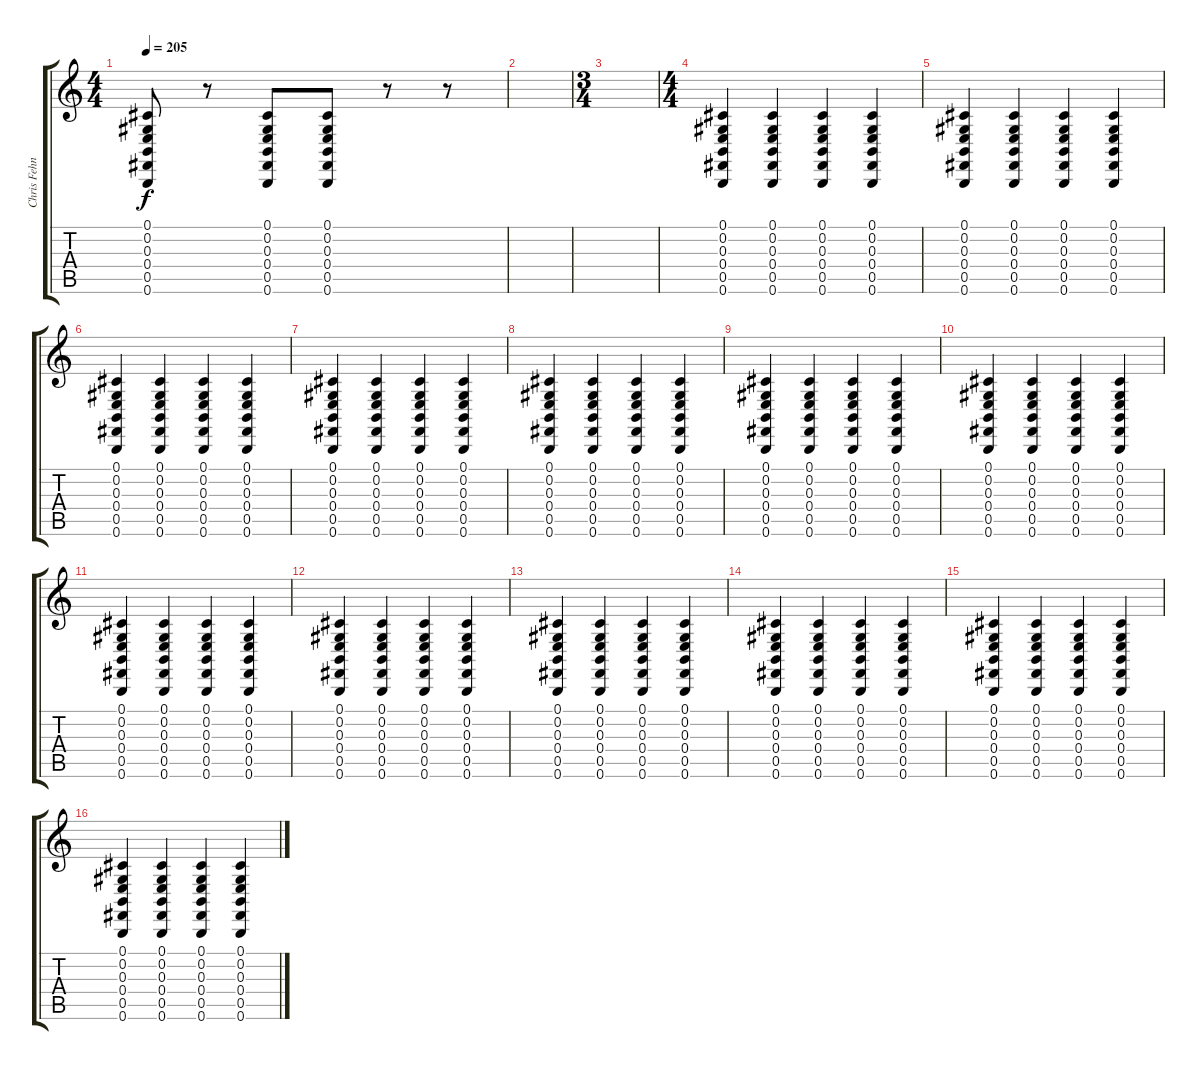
\track ("Chris Fehn" "Chris Fehn") {instrument melodictom}
\staff {score tabs}
\tuning (Db4 Ab3 E3 B2 Gb2 B1) {hide}
\ts (4 4)
\tempo 205
\clef g2
\ks c
(0.1 0.2 0.3 0.4 0.5 0.6).8{dy f} r.8 (0.1 0.2 0.3 0.4 0.5 0.6).8 (0.1 0.2 0.3 0.4 0.5 0.6).8 r.8 r.8 |
|
\ts (3 4)
|
\ts (4 4)
(0.1 0.2 0.3 0.4 0.5 0.6).4 (0.1 0.2 0.3 0.4 0.5 0.6).4 (0.1 0.2 0.3 0.4 0.5 0.6).4 (0.1 0.2 0.3 0.4 0.5 0.6).4 |
(0.1 0.2 0.3 0.4 0.5 0.6).4 (0.1 0.2 0.3 0.4 0.5 0.6).4 (0.1 0.2 0.3 0.4 0.5 0.6).4 (0.1 0.2 0.3 0.4 0.5 0.6).4 |
(0.1 0.2 0.3 0.4 0.5 0.6).4 (0.1 0.2 0.3 0.4 0.5 0.6).4 (0.1 0.2 0.3 0.4 0.5 0.6).4 (0.1 0.2 0.3 0.4 0.5 0.6).4 |
(0.1 0.2 0.3 0.4 0.5 0.6).4 (0.1 0.2 0.3 0.4 0.5 0.6).4 (0.1 0.2 0.3 0.4 0.5 0.6).4 (0.1 0.2 0.3 0.4 0.5 0.6).4 |
(0.1 0.2 0.3 0.4 0.5 0.6).4 (0.1 0.2 0.3 0.4 0.5 0.6).4 (0.1 0.2 0.3 0.4 0.5 0.6).4 (0.1 0.2 0.3 0.4 0.5 0.6).4 |
(0.1 0.2 0.3 0.4 0.5 0.6).4 (0.1 0.2 0.3 0.4 0.5 0.6).4 (0.1 0.2 0.3 0.4 0.5 0.6).4 (0.1 0.2 0.3 0.4 0.5 0.6).4 |
(0.1 0.2 0.3 0.4 0.5 0.6).4 (0.1 0.2 0.3 0.4 0.5 0.6).4 (0.1 0.2 0.3 0.4 0.5 0.6).4 (0.1 0.2 0.3 0.4 0.5 0.6).4 |
(0.1 0.2 0.3 0.4 0.5 0.6).4 (0.1 0.2 0.3 0.4 0.5 0.6).4 (0.1 0.2 0.3 0.4 0.5 0.6).4 (0.1 0.2 0.3 0.4 0.5 0.6).4 |
(0.1 0.2 0.3 0.4 0.5 0.6).4 (0.1 0.2 0.3 0.4 0.5 0.6).4 (0.1 0.2 0.3 0.4 0.5 0.6).4 (0.1 0.2 0.3 0.4 0.5 0.6).4 |
(0.1 0.2 0.3 0.4 0.5 0.6).4 (0.1 0.2 0.3 0.4 0.5 0.6).4 (0.1 0.2 0.3 0.4 0.5 0.6).4 (0.1 0.2 0.3 0.4 0.5 0.6).4 |
(0.1 0.2 0.3 0.4 0.5 0.6).4 (0.1 0.2 0.3 0.4 0.5 0.6).4 (0.1 0.2 0.3 0.4 0.5 0.6).4 (0.1 0.2 0.3 0.4 0.5 0.6).4 |
(0.1 0.2 0.3 0.4 0.5 0.6).4 (0.1 0.2 0.3 0.4 0.5 0.6).4 (0.1 0.2 0.3 0.4 0.5 0.6).4 (0.1 0.2 0.3 0.4 0.5 0.6).4 |
(0.1 0.2 0.3 0.4 0.5 0.6).4 (0.1 0.2 0.3 0.4 0.5 0.6).4 (0.1 0.2 0.3 0.4 0.5 0.6).4 (0.1 0.2 0.3 0.4 0.5 0.6).4
